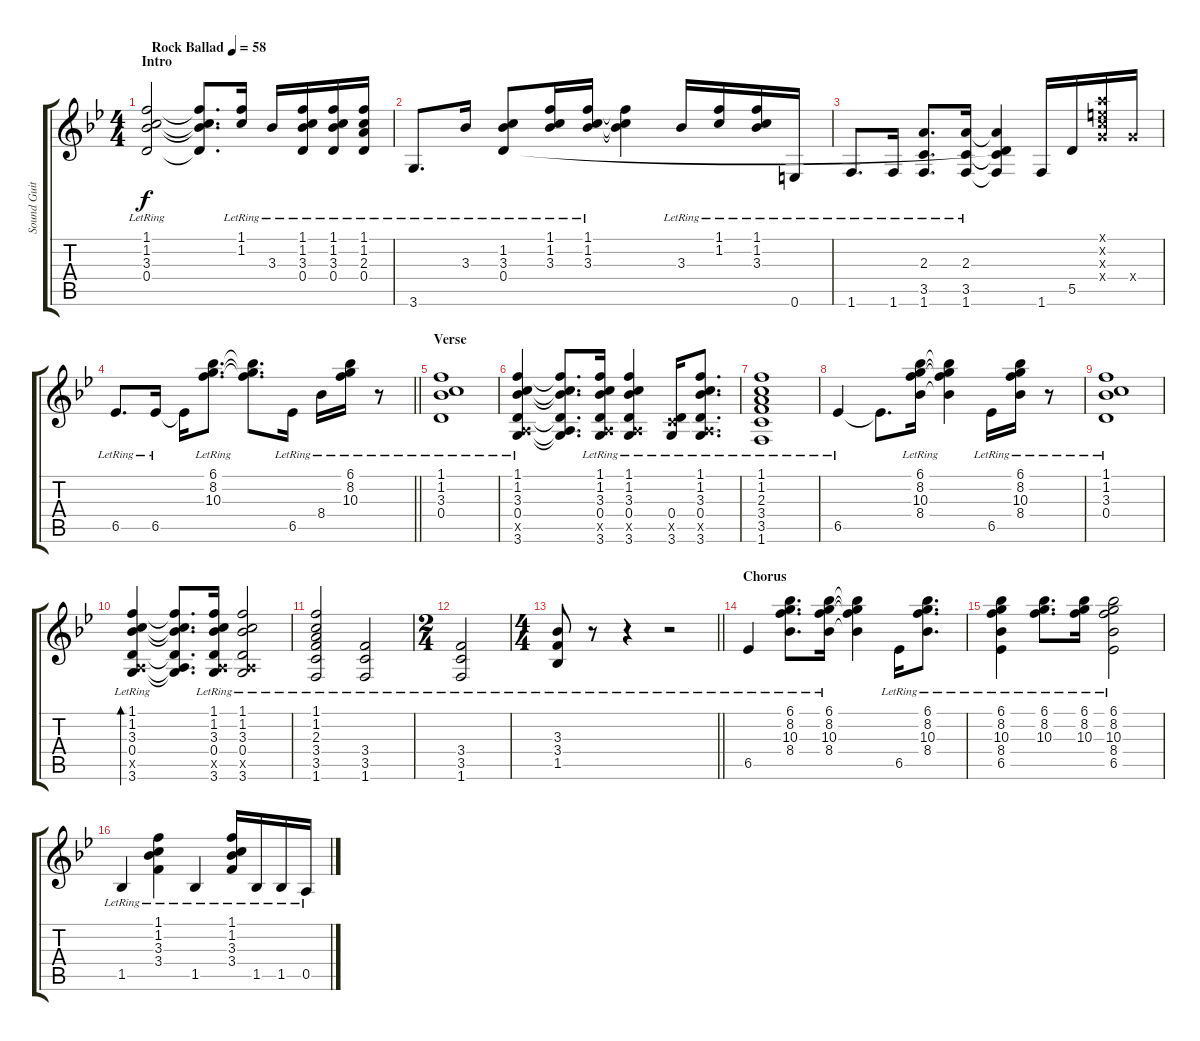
\track ("Sound Guitar" "Sound Guit") {instrument electricguitarjazz}
\staff {score tabs}
\tuning (E4 B3 G3 D3 A2 E2) {hide}
\ts (4 4)
\section ("" "Intro")
\tempo (58 "Rock Ballad")
\clef g2
\ks bb
(1.1{lr} 1.2{lr} 3.3{lr} 0.4{lr}).2{dy f instrument electricguitarjazz} (1.1{t} 1.2{t} 3.3{t} 0.4{t}).8{d} (1.1{lr} 1.2{lr}).16 3.3{lr}.16 (1.1{lr} 1.2{lr} 3.3{lr} 0.4{lr}).16 (1.1{lr} 1.2{lr} 3.3{lr} 0.4{lr}).16 (1.1{lr} 1.2{lr} 2.3{lr} 0.4{lr}).16 |
3.6{lr}.8{d} 3.3{lr}.16 (1.2{lr} 3.3{lr} 0.4{lr}).8 (1.1{lr} 1.2{lr} 3.3{lr}).16 (1.1{lr} 1.2{lr} 3.3{lr}).16 (1.1{t} 1.2{t} 3.3{t}).4 3.3{lr}.16 (1.1{lr} 1.2{lr}).16 (1.1{lr} 1.2{lr} 3.3{lr}).16 0.6{lr}.16 |
1.6{lr}.8{d} 1.6{lr}.16 (2.3{lr} 3.5{lr} 1.6{lr}).8{d} (2.3{lr} 3.5{lr} 1.6{lr}).16 (2.3{t} 0.4{t} 3.5{t} 1.6{t}).4 1.6.16 5.5.16 (5.1{x} 5.2{x} 5.3{x} 5.4{x}).16 5.4{x}.16 |
\barLineRight lightlight
6.5{lr}.8{d} 6.5{lr}.16 6.5{t}.16 (6.1{lr} 8.2{lr} 10.3{lr}).8{d} (6.1{t} 8.2{t} 10.3{t}).8{d} 6.5{lr}.16 8.4{lr}.16 (6.1{lr} 8.2{lr} 10.3{lr}).16 r.8 |
\section ("" "Verse")
(1.1{lr} 1.2{lr} 3.3{lr} 0.4{lr}).1 |
(1.1{lr} 1.2{lr} 3.3{lr} 0.4{lr} 0.5{x} 3.6{lr}).4 (1.1{t} 1.2{t} 3.3{t} 0.4{t} 0.5{t} 3.6{t}).8{d} (1.1{lr} 1.2{lr} 3.3{lr} 0.4{lr} 0.5{x} 3.6{lr}).16 (1.1{lr} 1.2{lr} 3.3{lr} 0.4{lr} 0.5{x} 3.6{lr}).4 (0.4{lr} 3.5{x} 3.6{lr}).16 (1.1{lr} 1.2{lr} 3.3{lr} 0.4{lr} 0.5{x} 3.6{lr}).8{d} |
(1.1{lr} 1.2{lr} 2.3{lr} 3.4{lr} 3.5{lr} 1.6{lr}).1 |
6.5{lr}.4 6.5{t}.8{d} (6.1{lr} 8.2{lr} 10.3{lr} 8.4{lr}).16 (6.1{t} 8.2{t} 10.3{t} 8.4{t}).4 6.5{lr}.16 (6.1{lr} 8.2{lr} 10.3{lr} 8.4{lr}).16 r.8 |
(1.1{lr} 1.2{lr} 3.3{lr} 0.4{lr}).1 |
(1.1{lr} 1.2{lr} 3.3{lr} 0.4{lr} 0.5{x} 3.6{lr}).4{bd 120} (1.1{t} 1.2{t} 3.3{t} 0.4{t} 0.5{t} 3.6{t}).8{d} (1.1{lr} 1.2{lr} 3.3{lr} 0.4{lr} 0.5{x} 3.6{lr}).16 (1.1{lr} 1.2{lr} 3.3{lr} 0.4{lr} 0.5{x} 3.6{lr}).2 |
(1.1{lr} 1.2{lr} 2.3{lr} 3.4{lr} 3.5{lr} 1.6{lr}).2 (3.4{lr} 3.5{lr} 1.6{lr}).2 |
\ts (2 4)
(3.4{lr} 3.5{lr} 1.6{lr}).2 |
\ts (4 4)
\barLineRight lightlight
(3.3{lr} 3.4{lr} 1.5{lr}).8 r.8 r.4 r.2 |
\section ("" "Chorus")
6.5{lr}.4 (6.1{lr} 8.2{lr} 10.3{lr} 8.4{lr}).8{d} (6.1{lr} 8.2{lr} 10.3{lr} 8.4{lr}).16 (6.1{t} 8.2{t} 10.3{t} 8.4{t}).4 6.5{lr}.16 (6.1{lr} 8.2{lr} 10.3{lr} 8.4{lr}).8{d} |
(6.1{lr} 8.2{lr} 10.3{lr} 8.4{lr} 6.5{lr}).4 (6.1{lr} 8.2{lr} 10.3{lr}).8{d} (6.1{lr} 8.2{lr} 10.3{lr}).16 (6.1{lr} 8.2{lr} 10.3{lr} 8.4{lr} 6.5{lr}).2 |
1.5{lr}.4 (1.1{lr} 1.2{lr} 3.3{lr} 3.4{lr}).4 1.5{lr}.4 (1.1{lr} 1.2{lr} 3.3{lr} 3.4{lr}).16 1.5{lr}.16 1.5{lr}.16 0.5{lr}.16
